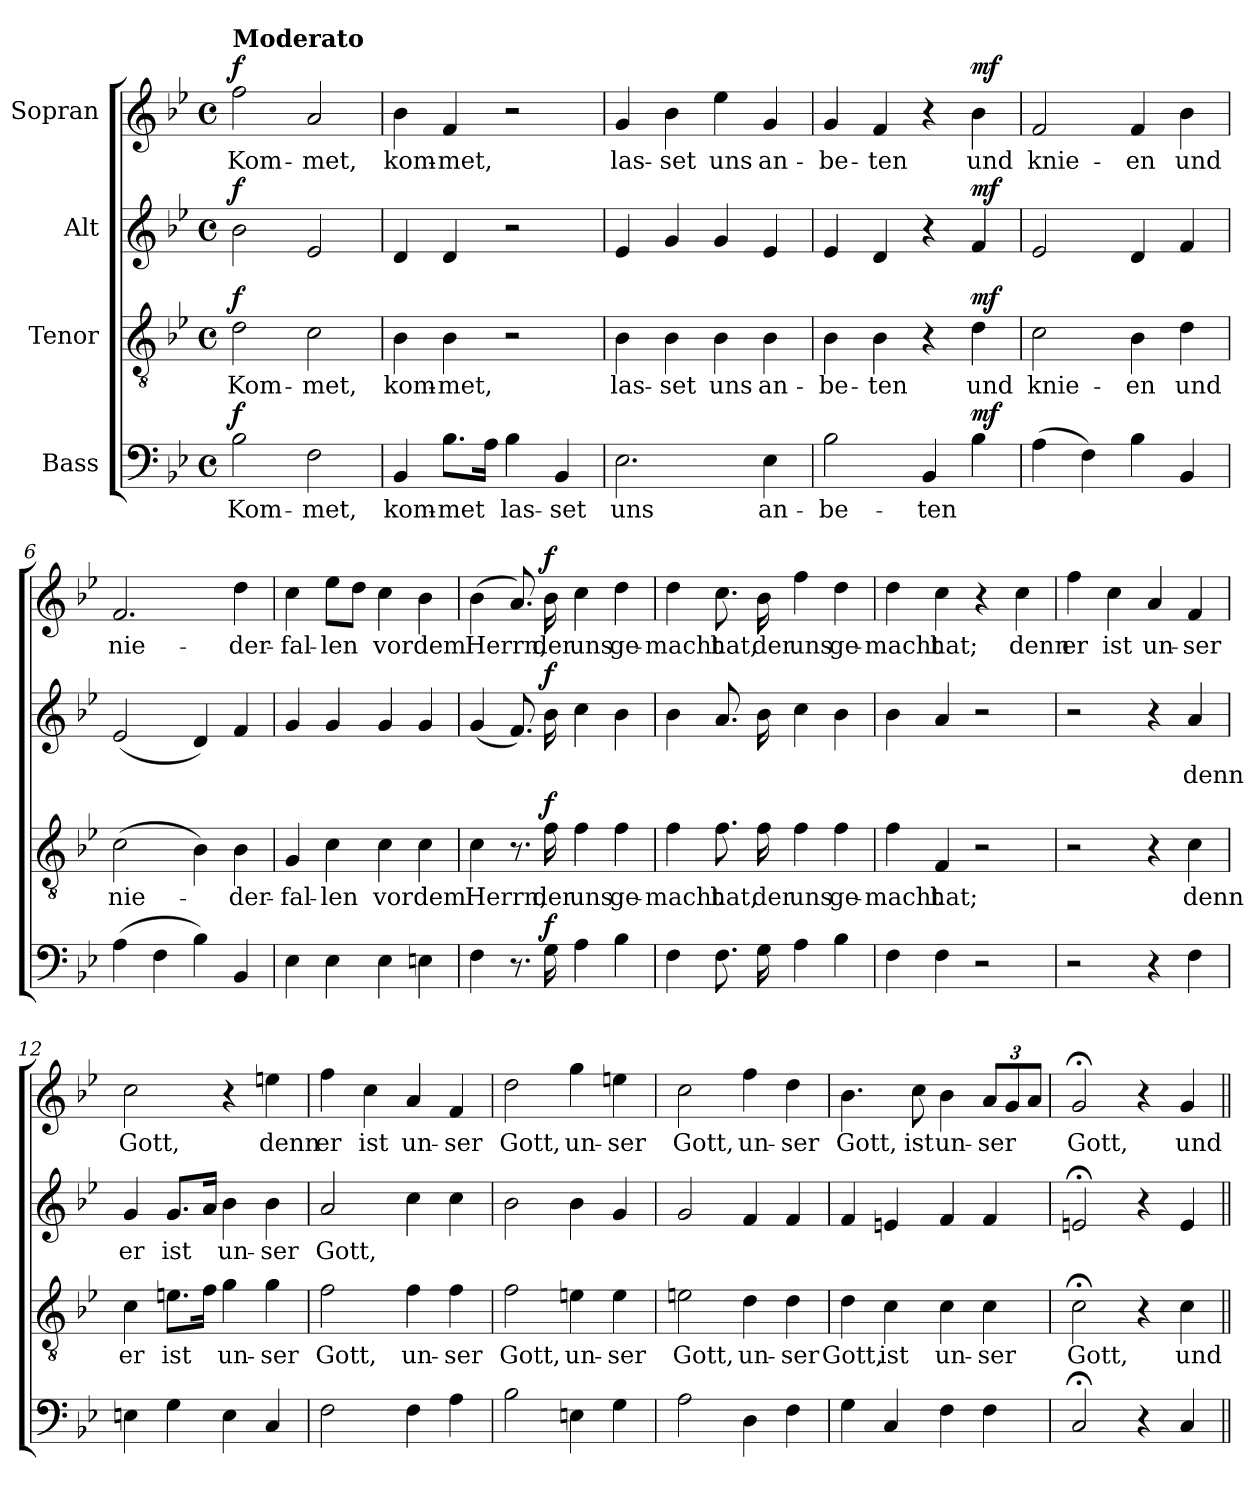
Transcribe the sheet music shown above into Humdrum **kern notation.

**kern	**text	**dynam	**kern	**text	**dynam	**kern	**text	**dynam	**kern	**text	**dynam
*part4	*part4	*part4	*part3	*part3	*part3	*part2	*part2	*part2	*part1	*part1	*part1
*staff4	*staff4	*staff4	*staff3	*staff3	*staff3	*staff2	*staff2	*staff2	*staff1	*staff1	*staff1
*I"Bass	*	*	*I"Tenor	*	*	*I"Alt	*	*	*I"Sopran	*	*
*clefF4	*	*	*clefGv2	*	*	*clefG2	*	*	*clefG2	*	*
*k[b-e-]	*	*	*k[b-e-]	*	*	*k[b-e-]	*	*	*k[b-e-]	*	*
*B-:	*	*	*B-:	*	*	*B-:	*	*	*B-:	*	*
*M4/4	*	*	*M4/4	*	*	*M4/4	*	*	*M4/4	*	*
*met(c)	*	*	*met(c)	*	*	*met(c)	*	*	*met(c)	*	*
=1	=1	=1	=1	=1	=1	=1	=1	=1	=1	=1	=1
!	!	!	!	!	!	!	!	!	!LO:TX:a:B:t=Moderato	!	!
!	!	!LO:DY:a	!	!	!LO:DY:a	!	!	!LO:DY:a	!	!	!LO:DY:a
2B-\	Kom-	f	2d\	Kom-	f	2b-\	.	f	2ff\	Kom-	f
2F\	-met,	.	2c\	-met,	.	2e-/	.	.	2a/	-met,	.
=2	=2	=2	=2	=2	=2	=2	=2	=2	=2	=2	=2
4BB-/	kom-	.	4B-\	kom-	.	4d/	.	.	4b-\	kom-	.
8.B-\L	-met	.	4B-\	-met,	.	4d/	.	.	4f/	-met,	.
16A\Jk	.	.	.	.	.	.	.	.	.	.	.
4B-\	las-	.	2r	.	.	2r	.	.	2r	.	.
4BB-/	-set	.	.	.	.	.	.	.	.	.	.
=3	=3	=3	=3	=3	=3	=3	=3	=3	=3	=3	=3
2.E-\	uns	.	4B-\	las-	.	4e-/	.	.	4g/	las-	.
.	.	.	4B-\	-set	.	4g/	.	.	4b-\	-set	.
.	.	.	4B-\	uns	.	4g/	.	.	4ee-\	uns	.
4E-\	an-	.	4B-\	an-	.	4e-/	.	.	4g/	an-	.
=4	=4	=4	=4	=4	=4	=4	=4	=4	=4	=4	=4
2B-\	-be-	.	4B-\	-be-	.	4e-/	.	.	4g/	-be-	.
.	.	.	4B-\	-ten	.	4d/	.	.	4f/	-ten	.
4BB-/	-ten	.	4r	.	.	4r	.	.	4r	.	.
!	!	!LO:DY:a	!	!	!LO:DY:a	!	!	!LO:DY:a	!	!	!LO:DY:a
4B-\	.	mf	4d\	und	mf	4f/	.	mf	4b-\	und	mf
=5	=5	=5	=5	=5	=5	=5	=5	=5	=5	=5	=5
(>4A\	.	.	2c\	knie-	.	2e-/	.	.	2f/	knie-	.
4F\)	.	.	.	.	.	.	.	.	.	.	.
4B-\	.	.	4B-\	-en	.	4d/	.	.	4f/	-en	.
4BB-/	.	.	4d\	und	.	4f/	.	.	4b-\	und	.
!!LO:LB:g=z
=6	=6	=6	=6	=6	=6	=6	=6	=6	=6	=6	=6
(>4A\	.	.	(>2c\	nie-	.	(2e-/	.	.	2.f/	nie-	.
4F\	.	.	.	.	.	.	.	.	.	.	.
4B-\)	.	.	4B-\)	.	.	4d/)	.	.	.	.	.
4BB-/	.	.	4B-\	-der-	.	4f/	.	.	4dd\	-der-	.
=7	=7	=7	=7	=7	=7	=7	=7	=7	=7	=7	=7
4E-\	.	.	4G/	-fal-	.	4g/	.	.	4cc\	-fal-	.
4E-\	.	.	4c\	-len	.	4g/	.	.	8ee-\L	-len	.
.	.	.	.	.	.	.	.	.	8dd\J	.	.
4E-\	.	.	4c\	vor	.	4g/	.	.	4cc\	vor	.
4En\	.	.	4c\	dem	.	4g/	.	.	4b-\	dem	.
=8	=8	=8	=8	=8	=8	=8	=8	=8	=8	=8	=8
4F\	.	.	4c\	Herrn,	.	(4g/	.	.	(>4b-\	Herrn,	.
8.r	.	.	8.r	.	.	8.f/)	.	.	8.a/)	.	.
!	!	!LO:DY:a	!	!	!LO:DY:a	!	!	!LO:DY:a	!	!	!LO:DY:a
16G\	.	f	16f\	der	f	16b-\	.	f	16b-\	der	f
4A\	.	.	4f\	uns	.	4cc\	.	.	4cc\	uns	.
4B-\	.	.	4f\	ge-	.	4b-\	.	.	4dd\	ge-	.
=9	=9	=9	=9	=9	=9	=9	=9	=9	=9	=9	=9
4F\	.	.	4f\	-macht	.	4b-\	.	.	4dd\	-macht	.
8.F\	.	.	8.f\	hat,	.	8.a/	.	.	8.cc\	hat,	.
16G\	.	.	16f\	der	.	16b-\	.	.	16b-\	der	.
4A\	.	.	4f\	uns	.	4cc\	.	.	4ff\	uns	.
4B-\	.	.	4f\	ge-	.	4b-\	.	.	4dd\	ge-	.
=10	=10	=10	=10	=10	=10	=10	=10	=10	=10	=10	=10
4F\	.	.	4f\	-macht	.	4b-\	.	.	4dd\	-macht	.
4F\	.	.	4F/	hat;	.	4a/	.	.	4cc\	hat;	.
2r	.	.	2r	.	.	2r	.	.	4r	.	.
.	.	.	.	.	.	.	.	.	4cc\	denn	.
!!LO:LB:g=z
=11	=11	=11	=11	=11	=11	=11	=11	=11	=11	=11	=11
2r	.	.	2r	.	.	2r	.	.	4ff\	er	.
.	.	.	.	.	.	.	.	.	4cc\	ist	.
4r	.	.	4r	.	.	4r	.	.	4a/	un-	.
4F\	.	.	4c\	denn	.	4a/	denn	.	4f/	-ser	.
=12	=12	=12	=12	=12	=12	=12	=12	=12	=12	=12	=12
4En\	.	.	4c\	er	.	4g/	er	.	2cc\	Gott,	.
4G\	.	.	8.en\L	ist	.	8.g/L	ist	.	.	.	.
.	.	.	16f\Jk	.	.	16a/Jk	.	.	.	.	.
4E\	.	.	4g\	un-	.	4b-\	un-	.	4r	.	.
4C/	.	.	4g\	-ser	.	4b-\	-ser	.	4een\	denn	.
=13	=13	=13	=13	=13	=13	=13	=13	=13	=13	=13	=13
2F\	.	.	2f\	Gott,	.	2a/	Gott,	.	4ff\	er	.
.	.	.	.	.	.	.	.	.	4cc\	ist	.
4F\	.	.	4f\	un-	.	4cc\	.	.	4a/	un-	.
4A\	.	.	4f\	-ser	.	4cc\	.	.	4f/	-ser	.
=14	=14	=14	=14	=14	=14	=14	=14	=14	=14	=14	=14
2B-\	.	.	2f\	Gott,	.	2b-\	.	.	2dd\	Gott,	.
4En\	.	.	4en\	un-	.	4b-\	.	.	4gg\	un-	.
4G\	.	.	4e\	-ser	.	4g/	.	.	4een\	-ser	.
=15	=15	=15	=15	=15	=15	=15	=15	=15	=15	=15	=15
2A\	.	.	2en\	Gott,	.	2g/	.	.	2cc\	Gott,	.
4D\	.	.	4d\	un-	.	4f/	.	.	4ff\	un-	.
4F\	.	.	4d\	-ser	.	4f/	.	.	4dd\	-ser	.
=16	=16	=16	=16	=16	=16	=16	=16	=16	=16	=16	=16
4G\	.	.	4d\	Gott,	.	4f/	.	.	4.b-\	Gott,	.
4C/	.	.	4c\	ist	.	4en/	.	.	.	.	.
.	.	.	.	.	.	.	.	.	8cc\	ist	.
4F\	.	.	4c\	un-	.	4f/	.	.	4b-\	un-	.
*	*	*	*	*	*	*	*	*	*Xbrackettup	*	*
4F\	.	.	4c\	-ser	.	4f/	.	.	12a/L	-ser	.
.	.	.	.	.	.	.	.	.	12g/	.	.
.	.	.	.	.	.	.	.	.	12a/J	.	.
!!LO:LB:g=z
=17	=17	=17	=17	=17	=17	=17	=17	=17	=17	=17	=17
2C;</	.	.	2c;<\	Gott,	.	2en;</	.	.	2g;</	Gott,	.
4r	.	.	4r	.	.	4r	.	.	4r	.	.
4C/	.	.	4c\	und	.	4e/	.	.	4g/	und	.
=||	=||	=||	=||	=||	=||	=||	=||	=||	=||	=||	=||
*-	*-	*-	*-	*-	*-	*-	*-	*-	*-	*-	*-
